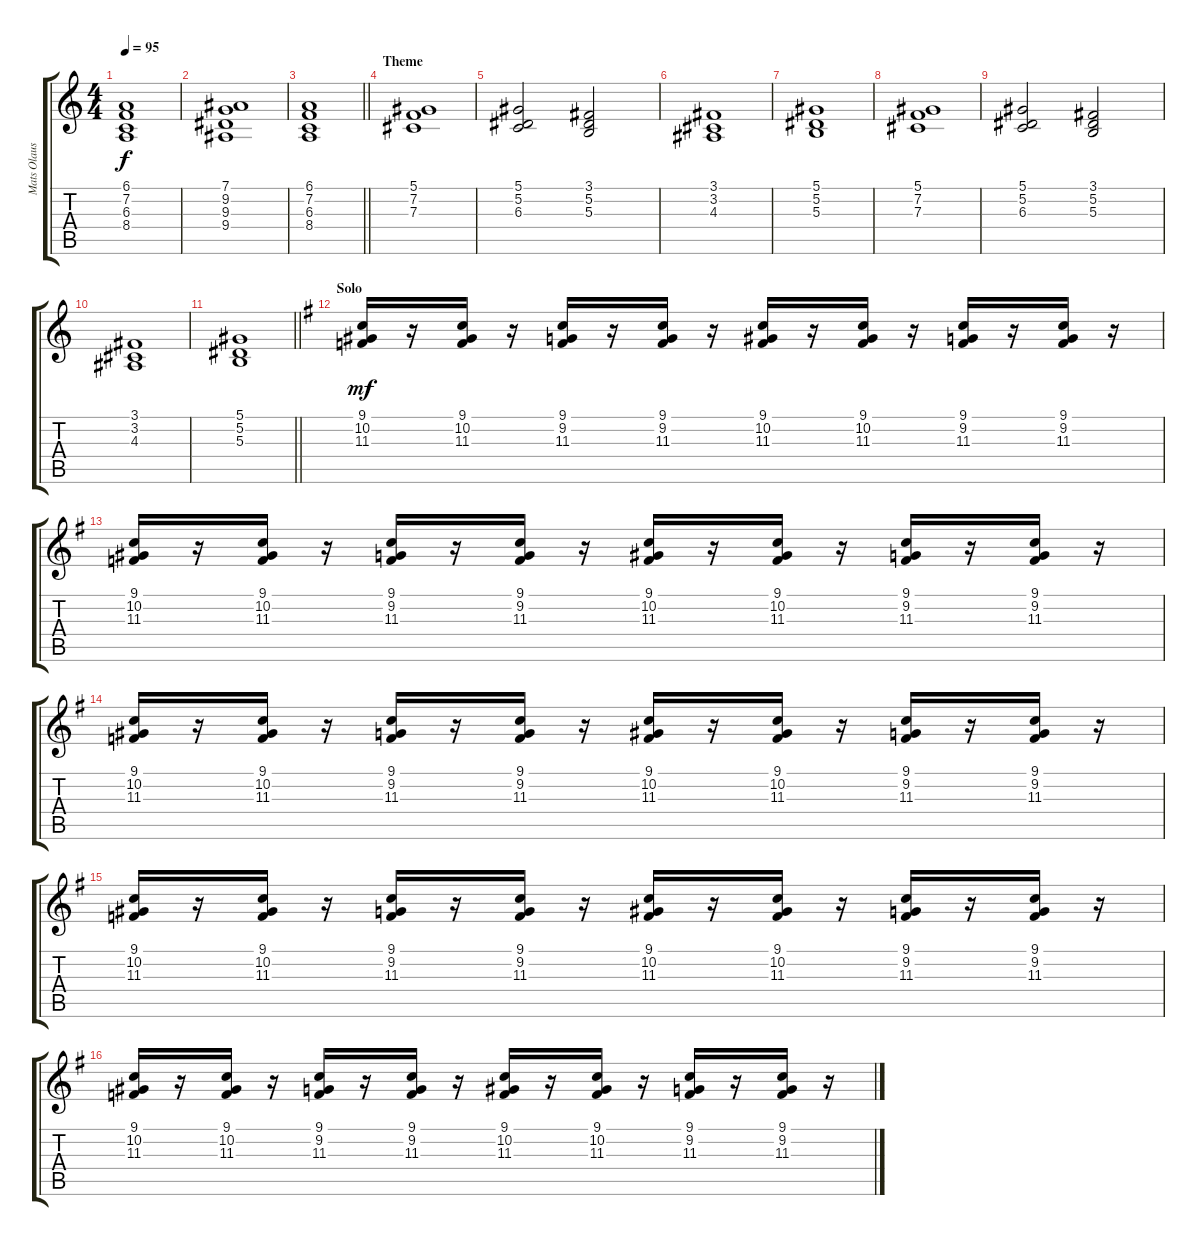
\track ("Mats Olausson" "Mats Olaus") {instrument stringensemble1}
\staff {score tabs}
\tuning (Eb4 Bb3 Gb3 Db3 Ab2 Eb2) {hide}
\ts (4 4)
\tempo 95
\clef g2
\ks c
(6.1 7.2 6.3 8.4).1{dy f} |
(7.1 9.2 9.3 9.4).1 |
\barLineRight lightlight
(6.1 7.2 6.3 8.4).1 |
\section ("" "Theme")
(5.1 7.2 7.3).1 |
(5.1 5.2 6.3).2 (3.1 5.2 5.3).2 |
(3.1 3.2 4.3).1 |
(5.1 5.2 5.3).1 |
(5.1 7.2 7.3).1 |
(5.1 5.2 6.3).2 (3.1 5.2 5.3).2 |
(3.1 3.2 4.3).1 |
\barLineRight lightlight
(5.1 5.2 5.3).1 |
\section ("" "Solo")
\ks g
(9.1 10.2 11.3).16{dy mf} r.16 (9.1 10.2 11.3).16 r.16 (9.1 9.2 11.3).16 r.16 (9.1 9.2 11.3).16 r.16 (9.1 10.2 11.3).16 r.16 (9.1 10.2 11.3).16 r.16 (9.1 9.2 11.3).16 r.16 (9.1 9.2 11.3).16 r.16 |
(9.1 10.2 11.3).16 r.16 (9.1 10.2 11.3).16 r.16 (9.1 9.2 11.3).16 r.16 (9.1 9.2 11.3).16 r.16 (9.1 10.2 11.3).16 r.16 (9.1 10.2 11.3).16 r.16 (9.1 9.2 11.3).16 r.16 (9.1 9.2 11.3).16 r.16 |
(9.1 10.2 11.3).16 r.16 (9.1 10.2 11.3).16 r.16 (9.1 9.2 11.3).16 r.16 (9.1 9.2 11.3).16 r.16 (9.1 10.2 11.3).16 r.16 (9.1 10.2 11.3).16 r.16 (9.1 9.2 11.3).16 r.16 (9.1 9.2 11.3).16 r.16 |
(9.1 10.2 11.3).16 r.16 (9.1 10.2 11.3).16 r.16 (9.1 9.2 11.3).16 r.16 (9.1 9.2 11.3).16 r.16 (9.1 10.2 11.3).16 r.16 (9.1 10.2 11.3).16 r.16 (9.1 9.2 11.3).16 r.16 (9.1 9.2 11.3).16 r.16 |
(9.1 10.2 11.3).16 r.16 (9.1 10.2 11.3).16 r.16 (9.1 9.2 11.3).16 r.16 (9.1 9.2 11.3).16 r.16 (9.1 10.2 11.3).16 r.16 (9.1 10.2 11.3).16 r.16 (9.1 9.2 11.3).16 r.16 (9.1 9.2 11.3).16 r.16
